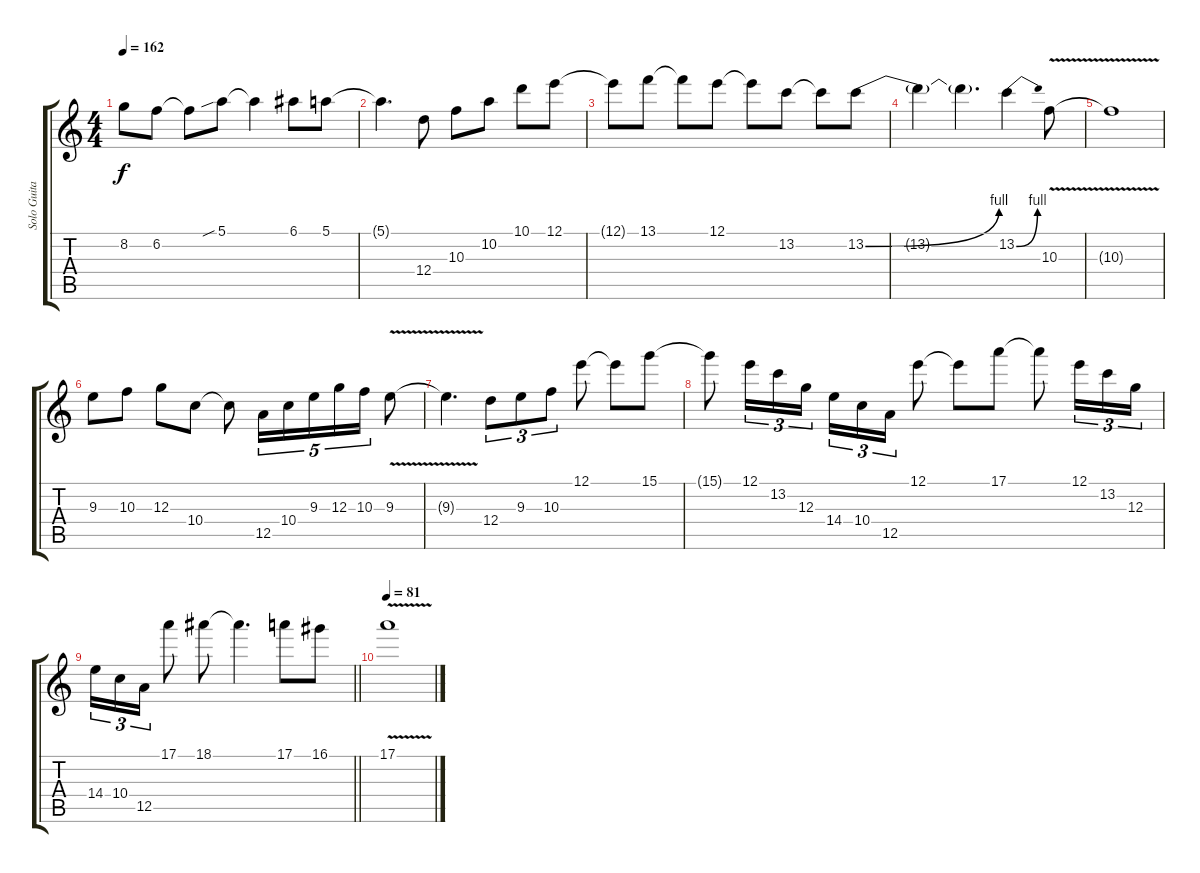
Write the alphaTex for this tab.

\track ("Solo Guitar 1" "Solo Guita") {instrument distortionguitar}
\staff {score tabs}
\tuning (E4 B3 G3 D3 A2 D2) {hide}
\ts (4 4)
\tempo 162
\clef g2
\ks c
8.2{t}.8{dy f} 6.2.8 6.2{t}.8 5.1{sib}.8 5.1{t}.4 6.1.8 5.1.8 |
5.1{t}.4{d} 12.4.8 10.3.8 10.2.8 10.1.8 12.1.8 |
12.1{t}.8 13.1.8 13.1{t}.8 12.1.8 12.1{t}.8 13.2.8 13.2{t}.8 13.2{be (bend 0 0 60 4)}.8 |
13.2{t}.4 13.2{t}.4{d} 13.2{be (bend 0 0 60 4)}.4 10.3{v}.8 |
10.3{t}.1 |
9.3.8 10.3.8 12.3.8 10.4.8 10.4{t}.8 12.5.16{tu (5 4)} 10.4.16{tu (5 4)} 9.3.16{tu (5 4)} 12.3.16{tu (5 4)} 10.3.16{tu (5 4)} 9.3{v}.8 |
9.3{t}.4{d} 12.4.8{tu (3 2)} 9.3.8{tu (3 2)} 10.3.8{tu (3 2)} 12.1.8 12.1{t}.8 15.1.8 |
15.1{t}.8 12.1.16{tu (3 2)} 13.2.16{tu (3 2)} 12.3.16{tu (3 2)} 14.4.16{tu (3 2)} 10.4.16{tu (3 2)} 12.5.16{tu (3 2)} 12.1.8 12.1{t}.8 17.1.8 17.1{t}.8 12.1.16{tu (3 2)} 13.2.16{tu (3 2)} 12.3.16{tu (3 2)} |
\barLineRight lightlight
14.4.16{tu (3 2)} 10.4.16{tu (3 2)} 12.5.16{tu (3 2)} 17.1.8 18.1.8 18.1{t}.4{d} 17.1.8 16.1.8 |
\tempo 81
17.1{v}.1
